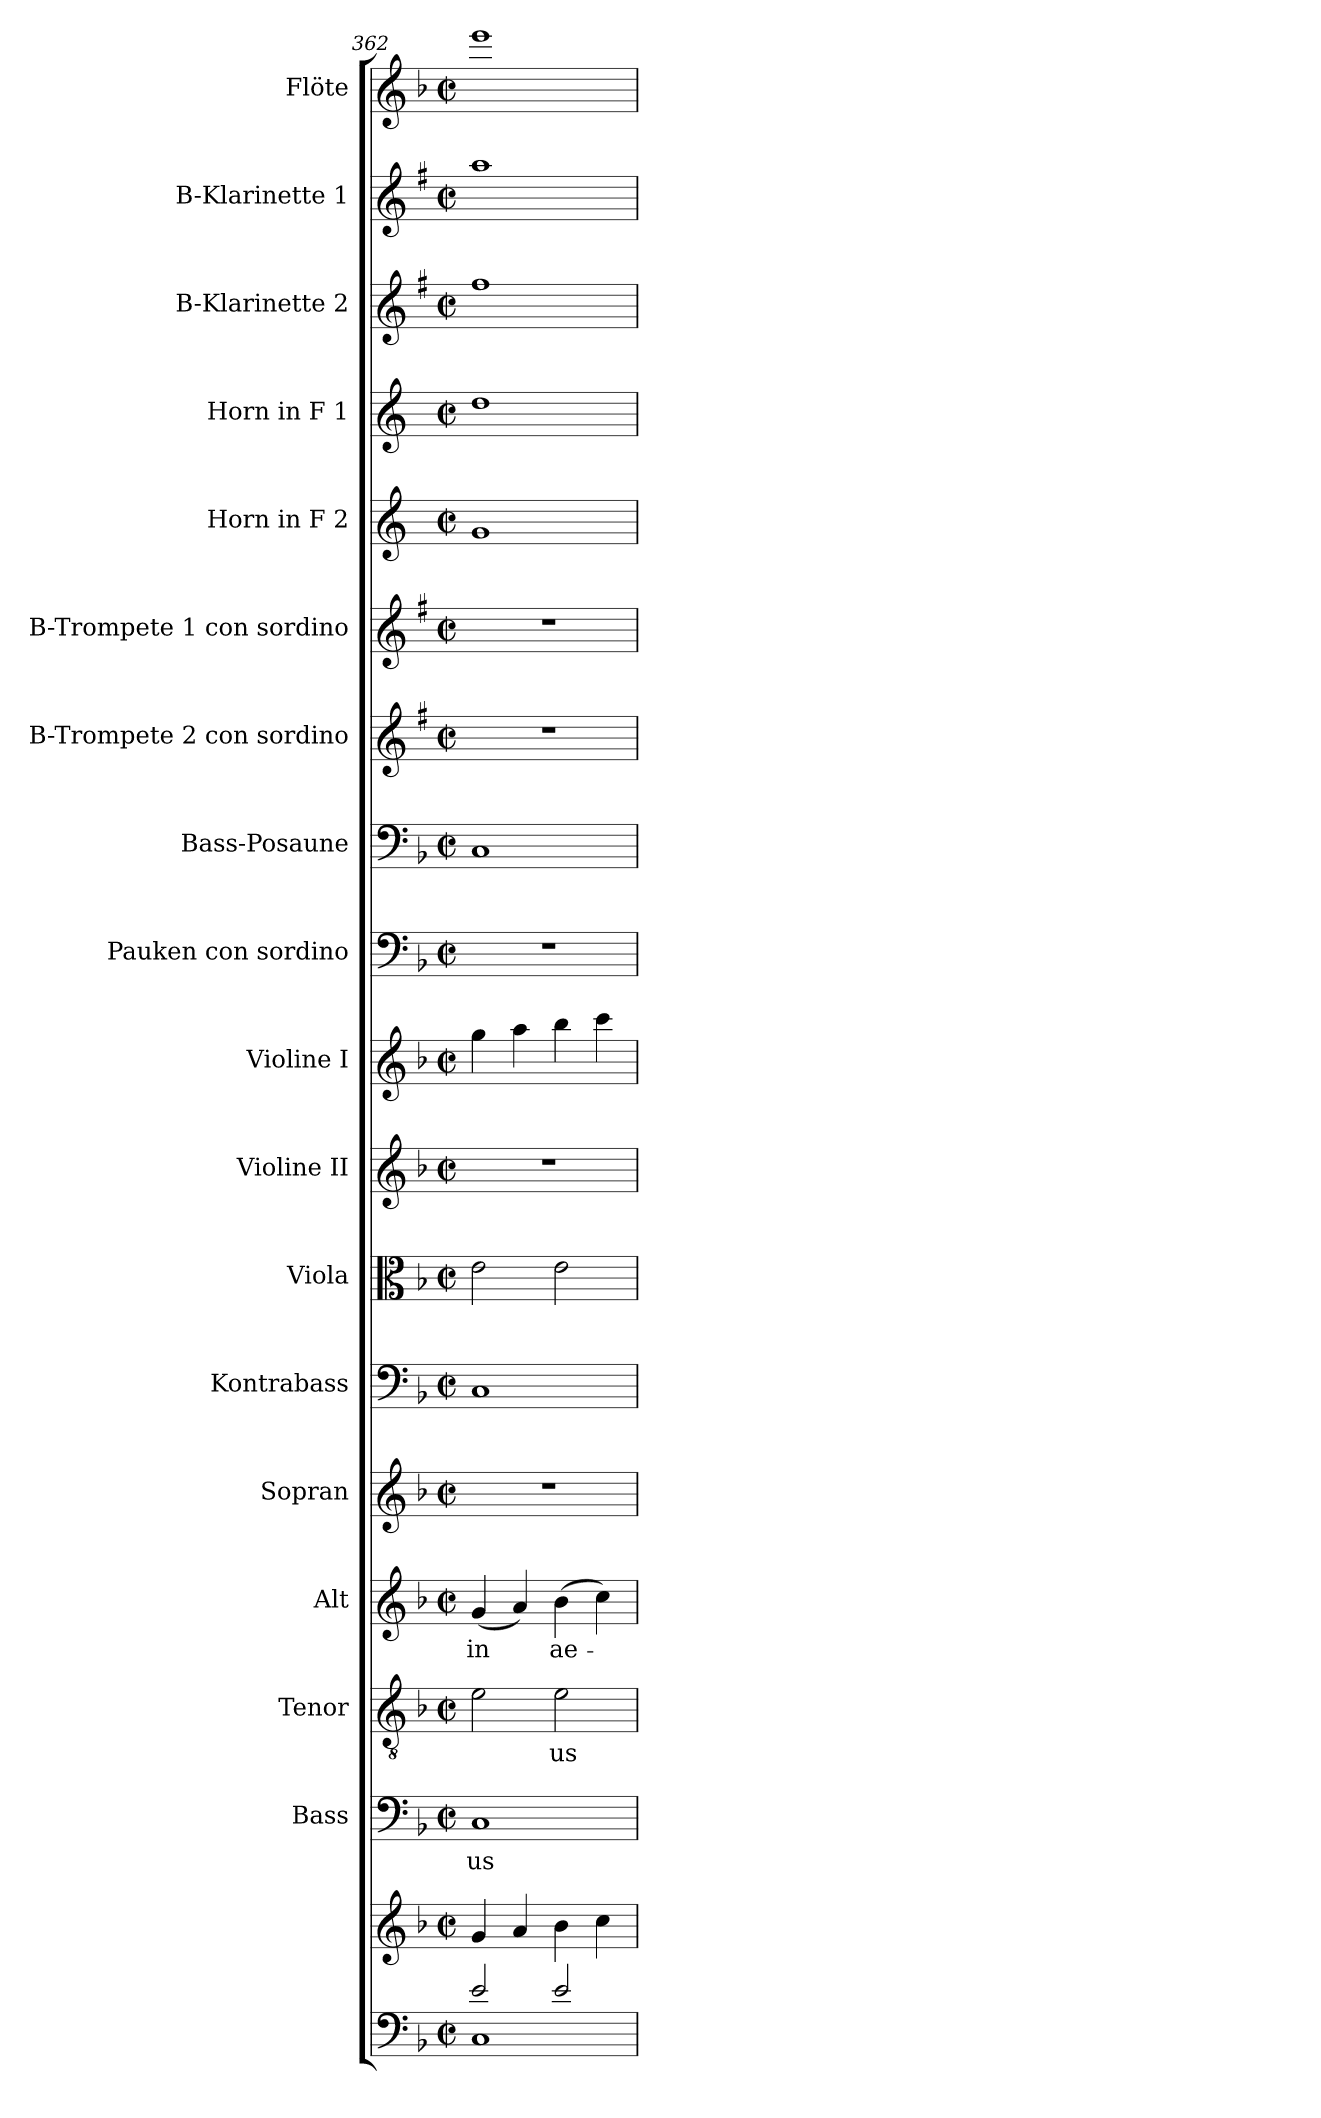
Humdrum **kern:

**kern	**kern	**kern	**text	**kern	**text	**kern	**text	**kern	**kern	**kern	**kern	**kern	**kern	**kern	**kern	**kern	**kern	**kern	**kern	**kern	**kern
*part18	*part18	*part17	*part17	*part16	*part16	*part15	*part15	*part14	*part13	*part12	*part11	*part10	*part9	*part8	*part7	*part6	*part5	*part4	*part3	*part2	*part1
*staff19	*staff18	*staff17	*staff17	*staff16	*staff16	*staff15	*staff15	*staff14	*staff13	*staff12	*staff11	*staff10	*staff9	*staff8	*staff7	*staff6	*staff5	*staff4	*staff3	*staff2	*staff1
*	*	*I"Bass	*	*I"Tenor	*	*I"Alt	*	*I"Sopran	*I"Kontrabass	*I"Viola	*I"Violine II	*I"Violine I	*I"Pauken con sordino	*I"Bass-Posaune	*I"B-Trompete 2 con sordino	*I"B-Trompete 1 con sordino	*I"Horn in F 2	*I"Horn in F 1	*I"B-Klarinette 2	*I"B-Klarinette 1	*I"Flöte
*	*	*I'B.	*	*I'T.	*	*I'A.	*	*I'S.	*I'Kb.	*I'Vla.	*I'Vl. II	*I'Vl. I	*I'Pk.	*I'B. Pos.	*I'B Trp. 2	*I'B Trp. 1	*	*	*I'B Kl. 2	*I'B Kl. 1	*I'Fl.
*clefF4	*clefG2	*clefF4	*	*clefGv2	*	*clefG2	*	*clefG2	*clefF4	*clefC3	*clefG2	*clefG2	*clefF4	*clefF4	*clefG2	*clefG2	*clefG2	*clefG2	*clefG2	*clefG2	*clefG2
*	*	*	*	*	*	*	*	*	*ITrd7c12	*	*	*	*	*	*ITrd1c2	*ITrd1c2	*ITrd4c7	*ITrd4c7	*ITrd1c2	*ITrd1c2	*
*k[b-]	*k[b-]	*k[b-]	*	*k[b-]	*	*k[b-]	*	*k[b-]	*k[b-]	*k[b-]	*k[b-]	*k[b-]	*k[b-]	*k[b-]	*k[b-]	*k[b-]	*k[b-]	*k[b-]	*k[b-]	*k[b-]	*k[b-]
*F:	*F:	*F:	*	*F:	*	*F:	*	*F:	*F:	*F:	*F:	*F:	*F:	*F:	*F:	*F:	*F:	*F:	*F:	*F:	*F:
*M2/2	*M2/2	*M2/2	*	*M2/2	*	*M2/2	*	*M2/2	*M2/2	*M2/2	*M2/2	*M2/2	*M2/2	*M2/2	*M2/2	*M2/2	*M2/2	*M2/2	*M2/2	*M2/2	*M2/2
*met(c|)	*met(c|)	*met(c|)	*	*met(c|)	*	*met(c|)	*	*met(c|)	*met(c|)	*met(c|)	*met(c|)	*met(c|)	*met(c|)	*met(c|)	*met(c|)	*met(c|)	*met(c|)	*met(c|)	*met(c|)	*met(c|)	*met(c|)
=362	=362	=362	=362	=362	=362	=362	=362	=362	=362	=362	=362	=362	=362	=362	=362	=362	=362	=362	=362	=362	=362
*^	*	*	*	*	*	*	*	*	*	*	*	*	*	*	*	*	*	*	*	*	*
!	!	!	!	!LO:LY:b	!	!	!	!LO:LY:b	!	!	!	!	!	!	!	!	!	!	!	!	!	!
2e/	1C	4g/	1C	-us	2e\	.	(<4g/	in	1r	1CC	2e\	1r	4gg\	1r	1C	1r	1r	1c	1g	1ee	1gg	1eee
.	.	4a/	.	.	.	.	4a/)	.	.	.	.	.	4aa\	.	.	.	.	.	.	.	.	.
!	!	!	!	!	!	!LO:LY:b	!	!LO:LY:b	!	!	!	!	!	!	!	!	!	!	!	!	!	!
2e/	.	4b-\	.	.	2e\	-us	(>4b-\	ae-	.	.	2e\	.	4bb-\	.	.	.	.	.	.	.	.	.
.	.	4cc\	.	.	.	.	4cc\)	.	.	.	.	.	4ccc\	.	.	.	.	.	.	.	.	.
*v	*v	*	*	*	*	*	*	*	*	*	*	*	*	*	*	*	*	*	*	*	*	*
=	=	=	=	=	=	=	=	=	=	=	=	=	=	=	=	=	=	=	=	=	=
*-	*-	*-	*-	*-	*-	*-	*-	*-	*-	*-	*-	*-	*-	*-	*-	*-	*-	*-	*-	*-	*-
